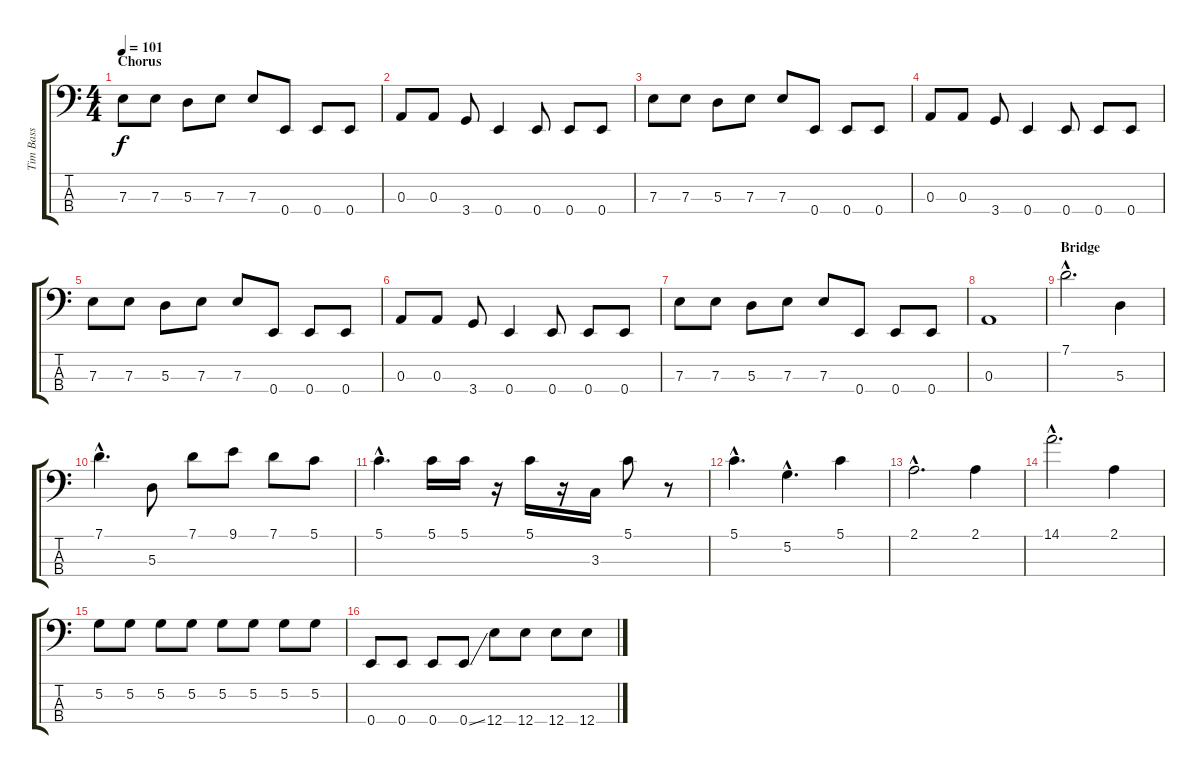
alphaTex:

\track ("Tim Bass" "Tim Bass") {instrument electricbassfinger}
\staff {score tabs}
\tuning (G2 D2 A1 E1) {hide}
\ts (4 4)
\section ("" "Chorus")
\tempo 101
\clef f4
\ks c
7.3.8{dy f} 7.3.8 5.3.8 7.3.8 7.3.8 0.4.8 0.4.8 0.4.8 |
0.3.8 0.3.8 3.4.8 0.4.4 0.4.8 0.4.8 0.4.8 |
7.3.8 7.3.8 5.3.8 7.3.8 7.3.8 0.4.8 0.4.8 0.4.8 |
0.3.8 0.3.8 3.4.8 0.4.4 0.4.8 0.4.8 0.4.8 |
7.3.8 7.3.8 5.3.8 7.3.8 7.3.8 0.4.8 0.4.8 0.4.8 |
0.3.8 0.3.8 3.4.8 0.4.4 0.4.8 0.4.8 0.4.8 |
7.3.8 7.3.8 5.3.8 7.3.8 7.3.8 0.4.8 0.4.8 0.4.8 |
0.3.1 |
\section ("" "Bridge")
7.1{hac}.2{d} 5.3.4 |
7.1{hac}.4{d} 5.3.8 7.1.8 9.1.8 7.1.8 5.1.8 |
5.1{hac}.4{d} 5.1.16 5.1.16 r.16 5.1.16 r.16 3.3.16 5.1.8 r.8 |
5.1{hac}.4{d} 5.2{hac}.4{d} 5.1.4 |
2.1{hac}.2{d} 2.1.4 |
14.1{hac}.2{d} 2.1.4 |
5.2.8 5.2.8 5.2.8 5.2.8 5.2.8 5.2.8 5.2.8 5.2.8 |
0.4.8 0.4.8 0.4.8 0.4{ss}.8 12.4.8 12.4.8 12.4.8 12.4.8
